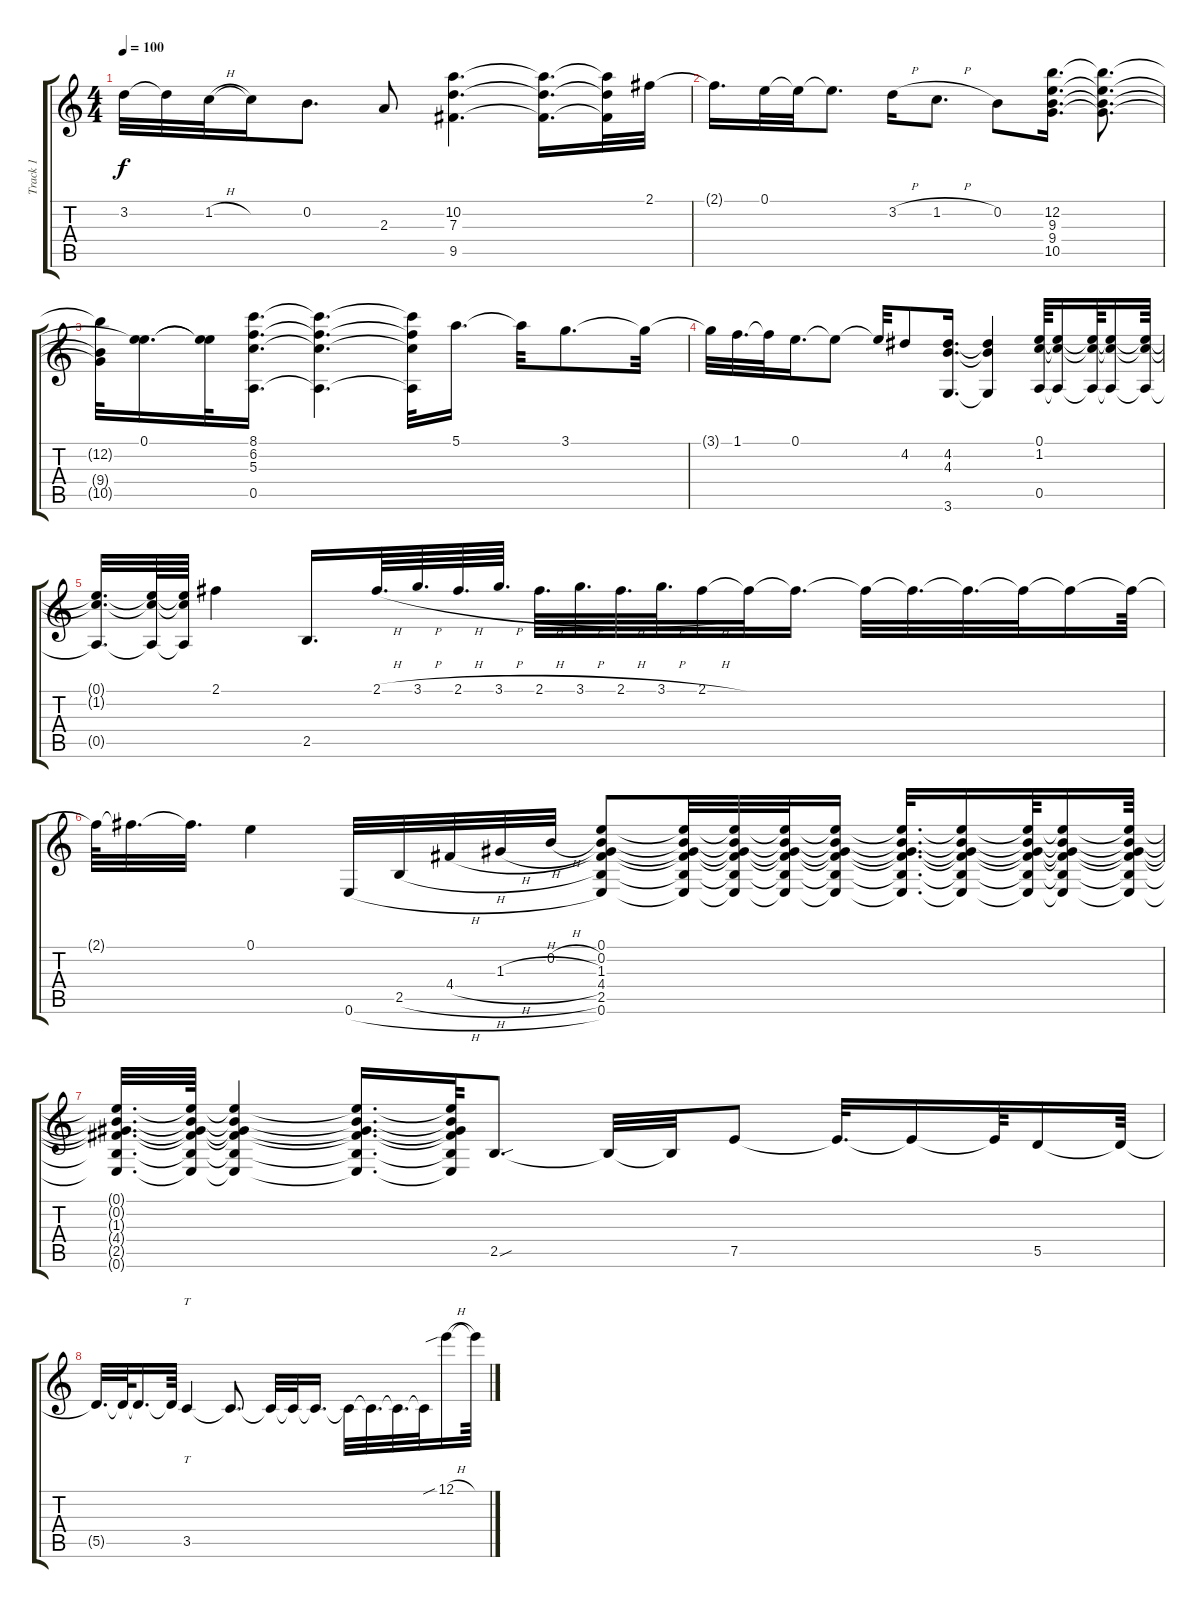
\track ("Track 1" "Track 1") {instrument acousticguitarsteel}
\staff {score tabs}
\tuning (E4 B3 G3 D3 A2 E2) {hide}
\ts (4 4)
\tempo 100
\clef g2
\ks c
3.2{t}.32{dy f} 3.2{t}.32 1.2{h}.32 1.2{t}.16 0.2.8{d} 2.3.8 (10.2 7.3 9.5).4{d} (10.2{t} 7.3{t} 9.5{t}).16{d} (10.2{t} 7.3{t} 9.5{t}).32 2.1.32 |
2.1{t}.16{d} 0.1.32 0.1{t}.32 0.1{t}.8{d} 3.2{h}.16 1.2{h}.8{d} 0.2.8 (12.2 9.3 9.4 10.5).16{d} (12.2{t} 9.3{t} 9.4{t} 10.5{t}).8{d} |
(12.2{t} 9.4{t} 10.5{t}).32 (0.1 9.3{t}).16{d} (0.1{t} 9.3{t}).32 (8.1 6.2 5.3 0.5).16{d} (8.1{t} 6.2{t} 5.3{t} 0.5{t}).4{d} (8.1{t} 6.2{t} 5.3{t} 0.5{t}).32 5.1.16{d} 5.1{t}.32 3.1.8{d} 3.1{t}.32 |
3.1{t}.32 1.1.32{d} 1.1{t}.32 0.1.16{d} 0.1{t}.8 0.1{t}.32 4.2.8 (4.2 4.3 3.6).16{d} (4.2{t} 4.3{t} 3.6{t}).4 (0.1 1.2 0.5).64 (0.1{t} 1.2{t} 0.5{t}).16 (0.1{t} 1.2{t} 0.5{t}).64 (0.1{t} 1.2{t} 0.5{t}).16 (0.1{t} 1.2{t} 0.5{t}).64 |
(0.1{t} 1.2{t} 0.5{t}).32{d} (0.1{t} 1.2{t} 0.5{t}).64 (0.1{t} 1.2{t} 0.5{t}).64 2.1.4 2.5.16{d} 2.1{h}.64{d} 3.1{h}.64{d} 2.1{h}.64{d} 3.1{h}.64{d} 2.1{h}.64{d} 3.1{h}.64{d} 2.1{h}.64{d} 3.1{h}.64{d} 2.1{h}.32 2.1{t}.32 2.1{t}.16{d} 2.1{t}.32 2.1{t}.32{d} 2.1{t}.32{d} 2.1{t}.32 2.1{t}.16 2.1{t}.64 |
2.1{t}.64 2.1{t}.32{d} 2.1{t}.32{d} 0.1.4 0.6{h}.32 2.5{h}.32 4.4{h}.32 1.3{h}.32 0.2{h}.32 (0.1 0.2 1.3 4.4 2.5 0.6).8 (0.1{t} 0.2{t} 1.3{t} 4.4{t} 2.5{t} 0.6{t}).32 (0.1{t} 0.2{t} 1.3{t} 4.4{t} 2.5{t} 0.6{t}).32 (0.1{t} 0.2{t} 1.3{t} 4.4{t} 2.5{t} 0.6{t}).32 (0.1{t} 0.2{t} 1.3{t} 4.4{t} 2.5{t} 0.6{t}).16 (0.1{t} 0.2{t} 1.3{t} 4.4{t} 2.5{t} 0.6{t}).32{d} (0.1{t} 0.2{t} 1.3{t} 4.4{t} 2.5{t} 0.6{t}).16 (0.1{t} 0.2{t} 1.3{t} 4.4{t} 2.5{t} 0.6{t}).64 (0.1{t} 0.2{t} 1.3{t} 4.4{t} 2.5{t} 0.6{t}).16 (0.1{t} 0.2{t} 1.3{t} 4.4{t} 2.5{t} 0.6{t}).64 |
(0.1{t} 0.2{t} 1.3{t} 4.4{t} 2.5{t} 0.6{t}).32{d} (0.1{t} 0.2{t} 1.3{t} 4.4{t} 2.5{t} 0.6{t}).64 (0.1{t} 0.2{t} 1.3{t} 4.4{t} 2.5{t} 0.6{t}).4 (0.1{t} 0.2{t} 1.3{t} 4.4{t} 2.5{t} 0.6{t}).16{d} (0.1{t} 0.2{t} 1.3{t} 4.4{t} 2.5{t} 0.6{t}).64 2.5{sou}.8{d} 2.5{t}.32 2.5{t}.32 7.5.8 7.5{t}.32{d} 7.5{t}.16 7.5{t}.64 5.5.16 5.5{t}.64 |
5.5{t}.32{d} 5.5{t}.64 5.5{t}.16{d} 5.5{t}.64 3.5.4{tt} 3.5{t}.8{d} 3.5{t}.32 3.5{t}.32 3.5{t}.16{d} 3.5{t}.32 3.5{t}.32{d} 3.5{t}.32{d} 3.5{t}.32 12.1{sib h}.16 12.1{t}.64
